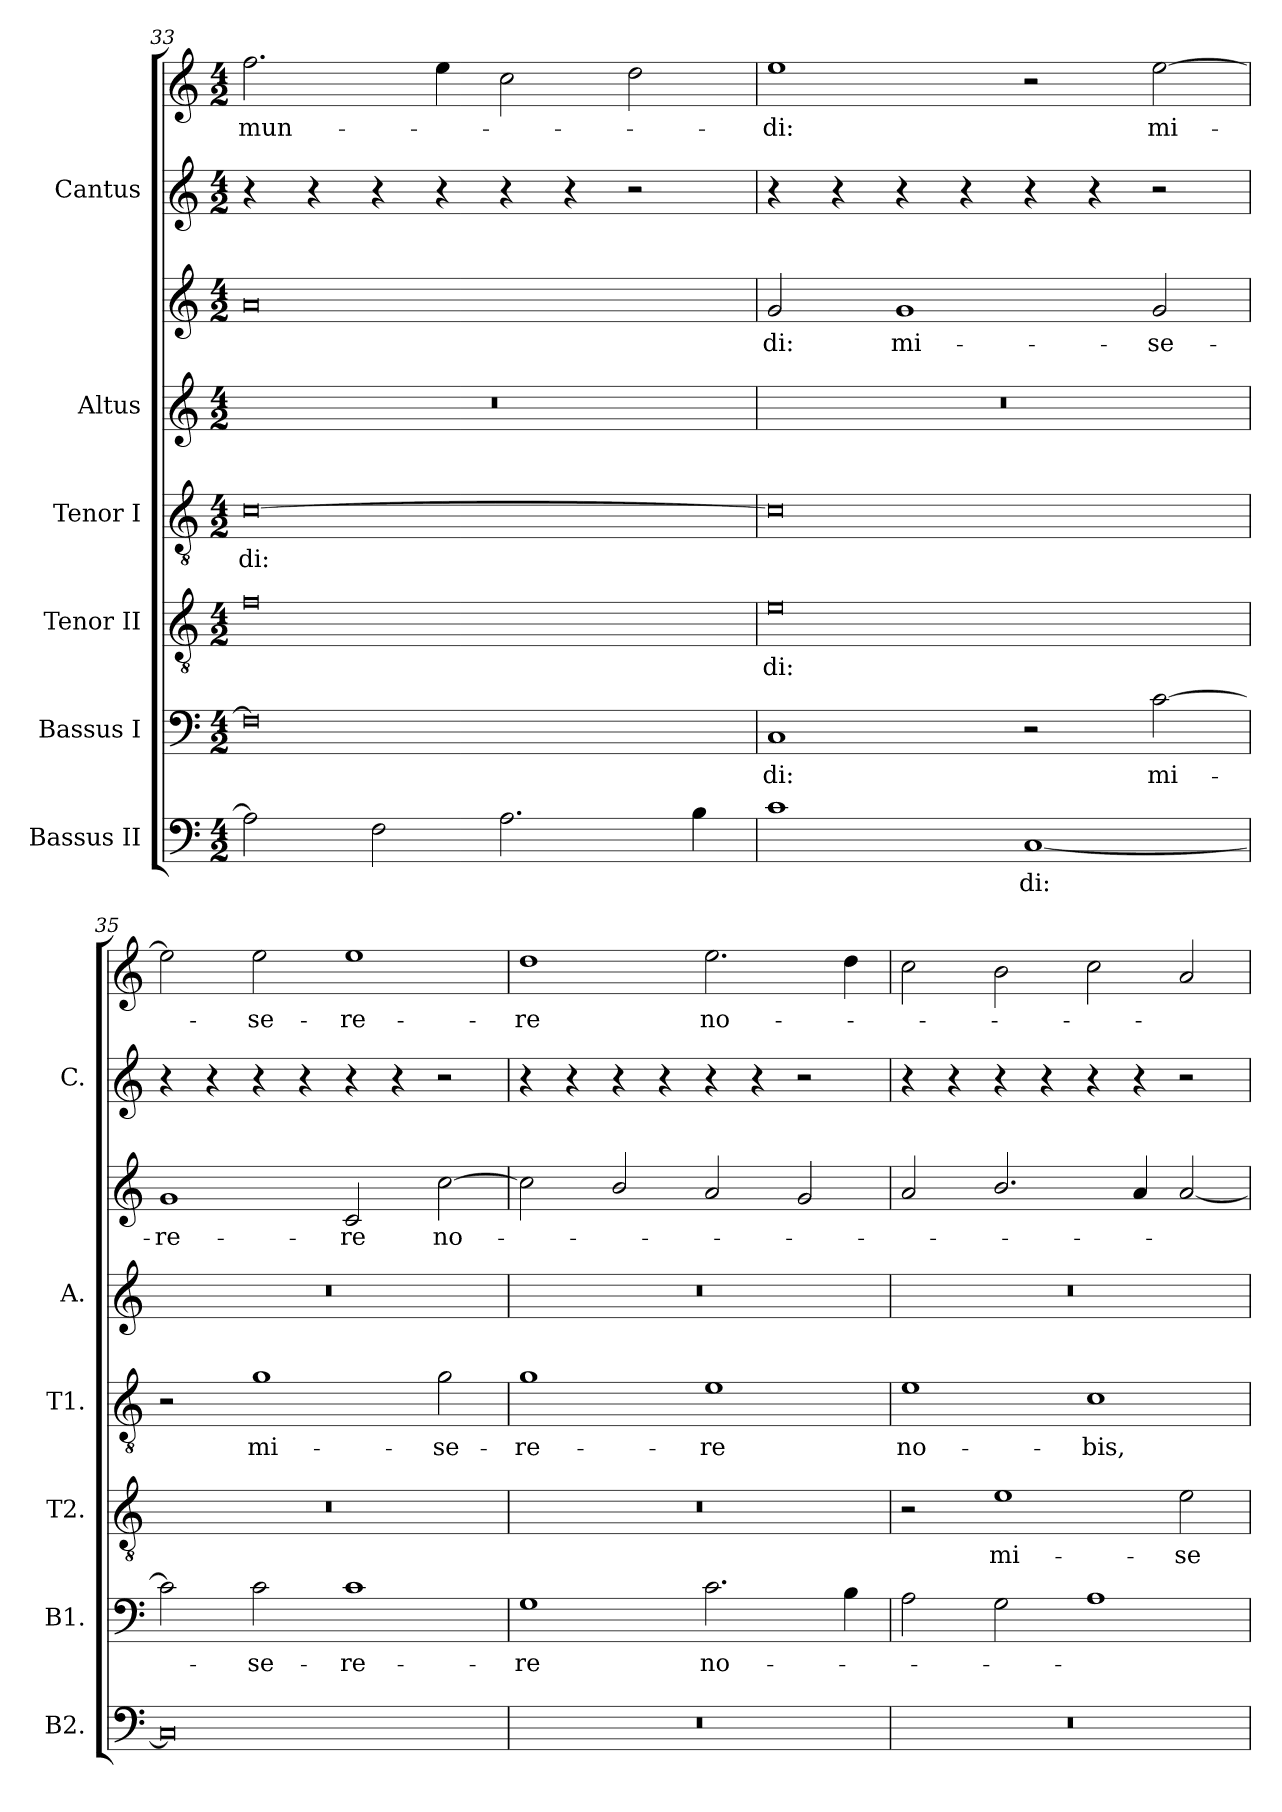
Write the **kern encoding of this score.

**kern	**text	**kern	**text	**kern	**text	**kern	**text	**kern	**kern	**text	**kern	**kern	**text
*part6	*part6	*part5	*part5	*part4	*part4	*part3	*part3	*part2	*part2	*part2	*part1	*part1	*part1
*staff8	*staff8	*staff7	*staff7	*staff6	*staff6	*staff5	*staff5	*staff4	*staff3	*staff3	*staff2	*staff1	*staff1
*I"Bassus II	*	*I"Bassus I	*	*I"Tenor II	*	*I"Tenor I	*	*I"Altus	*	*	*I"Cantus	*	*
*I'B2.	*	*I'B1.	*	*I'T2.	*	*I'T1.	*	*I'A.	*	*	*I'C.	*	*
*clefF4	*	*clefF4	*	*clefGv2	*	*clefGv2	*	*clefG2	*clefG2	*	*clefG2	*clefG2	*
*	*	*	*	*ITrd7c12	*	*ITrd7c12	*	*	*	*	*	*	*
*k[]	*	*k[]	*	*k[]	*	*k[]	*	*k[]	*k[]	*	*k[]	*k[]	*
*C:	*	*C:	*	*C:	*	*C:	*	*C:	*C:	*	*C:	*C:	*
*M4/2	*	*M4/2	*	*M4/2	*	*M4/2	*	*M4/2	*M4/2	*	*M4/2	*M4/2	*
=33	=33	=33	=33	=33	=33	=33	=33	=33	=33	=33	=33	=33	=33
!	!	!	!	!	!	!	!LO:LY:b:color=#000000	!LO:N:vis=1	!	!	!	!	!
!	!	!	!	!	!	!	!	!	!	!	!	!	!LO:LY:b:color=#000000
2Ai\]	.	0Fi]	.	0Fi	.	[0Ci	-di:	0r	0ai	.	4r	2.ffi\	mun-
.	.	.	.	.	.	.	.	.	.	.	4r	.	.
2Fi\	.	.	.	.	.	.	.	.	.	.	4r	.	.
.	.	.	.	.	.	.	.	.	.	.	4r	4eei\	.
2.Ai\	.	.	.	.	.	.	.	.	.	.	4r	2cci\	.
.	.	.	.	.	.	.	.	.	.	.	4r	.	.
.	.	.	.	.	.	.	.	.	.	.	2r	2ddi\	.
4Bi\	.	.	.	.	.	.	.	.	.	.	.	.	.
=34	=34	=34	=34	=34	=34	=34	=34	=34	=34	=34	=34	=34	=34
!	!	!	!LO:LY:b:color=#000000	!	!	!	!	!	!	!	!	!	!
!	!	!	!	!	!LO:LY:b:color=#000000	!	!	!LO:N:vis=1	!	!	!	!	!
!	!	!	!	!	!	!	!	!	!	!LO:LY:b:color=#000000	!	!	!
!	!	!	!	!	!	!	!	!	!	!	!	!	!LO:LY:b:color=#000000
1ci	.	1Ci	-di:	0Ei	-di:	0Ci]	.	0r	2gi/	-di:	4r	1eei	-di:
.	.	.	.	.	.	.	.	.	.	.	4r	.	.
!	!	!	!	!	!	!	!	!	!	!LO:LY:b:color=#000000	!	!	!
.	.	.	.	.	.	.	.	.	1gi	mi-	4r	.	.
.	.	.	.	.	.	.	.	.	.	.	4r	.	.
!	!LO:LY:b:color=#000000	!	!	!	!	!	!	!	!	!	!	!	!
[1Ci	-di:	2r	.	.	.	.	.	.	.	.	4r	2r	.
.	.	.	.	.	.	.	.	.	.	.	4r	.	.
!	!	!	!LO:LY:b:color=#000000	!	!	!	!	!	!	!	!	!	!
!	!	!	!	!	!	!	!	!	!	!LO:LY:b:color=#000000	!	!	!
!	!	!	!	!	!	!	!	!	!	!	!	!	!LO:LY:b:color=#000000
.	.	[2ci\	mi-	.	.	.	.	.	2gi/	-se-	2r	[2eei\	mi-
=35	=35	=35	=35	=35	=35	=35	=35	=35	=35	=35	=35	=35	=35
!	!	!	!	!LO:N:vis=1	!	!	!	!LO:N:vis=1	!	!	!	!	!
!	!	!	!	!	!	!	!	!	!	!LO:LY:b:color=#000000	!	!	!
0Ci]	.	2ci\]	.	0r	.	2r	.	0r	1gi	-re-	4r	2eei\]	.
.	.	.	.	.	.	.	.	.	.	.	4r	.	.
!	!	!	!LO:LY:b:color=#000000	!	!	!	!	!	!	!	!	!	!
!	!	!	!	!	!	!	!LO:LY:b:color=#000000	!	!	!	!	!	!
!	!	!	!	!	!	!	!	!	!	!	!	!	!LO:LY:b:color=#000000
.	.	2ci\	-se-	.	.	1Gi	mi-	.	.	.	4r	2eei\	-se-
.	.	.	.	.	.	.	.	.	.	.	4r	.	.
!	!	!	!LO:LY:b:color=#000000	!	!	!	!	!	!	!	!	!	!
!	!	!	!	!	!	!	!	!	!	!LO:LY:b:color=#000000	!	!	!
!	!	!	!	!	!	!	!	!	!	!	!	!	!LO:LY:b:color=#000000
.	.	1ci	-re-	.	.	.	.	.	2ci/	-re	4r	1eei	-re-
.	.	.	.	.	.	.	.	.	.	.	4r	.	.
!	!	!	!	!	!	!	!LO:LY:b:color=#000000	!	!	!	!	!	!
!	!	!	!	!	!	!	!	!	!	!LO:LY:b:color=#000000	!	!	!
.	.	.	.	.	.	2Gi\	-se-	.	[2cci\	no-	2r	.	.
=36	=36	=36	=36	=36	=36	=36	=36	=36	=36	=36	=36	=36	=36
!LO:N:vis=1	!	!	!	!	!	!	!	!	!	!	!	!	!
!	!	!	!LO:LY:b:color=#000000	!LO:N:vis=1	!	!	!	!	!	!	!	!	!
!	!	!	!	!	!	!	!LO:LY:b:color=#000000	!LO:N:vis=1	!	!	!	!	!
!	!	!	!	!	!	!	!	!	!	!	!	!	!LO:LY:b:color=#000000
0r	.	1Gi	-re	0r	.	1Gi	-re-	0r	2cci\]	.	4r	1ddi	-re
.	.	.	.	.	.	.	.	.	.	.	4r	.	.
.	.	.	.	.	.	.	.	.	2bi/	.	4r	.	.
.	.	.	.	.	.	.	.	.	.	.	4r	.	.
!	!	!	!LO:LY:b:color=#000000	!	!	!	!	!	!	!	!	!	!
!	!	!	!	!	!	!	!LO:LY:b:color=#000000	!	!	!	!	!	!
!	!	!	!	!	!	!	!	!	!	!	!	!	!LO:LY:b:color=#000000
.	.	2.ci\	no-	.	.	1Ei	-re	.	2ai/	.	4r	2.eei\	no-
.	.	.	.	.	.	.	.	.	.	.	4r	.	.
.	.	.	.	.	.	.	.	.	2gi/	.	2r	.	.
.	.	4Bi\	.	.	.	.	.	.	.	.	.	4ddi\	.
!!LO:PB:g=z
=37	=37	=37	=37	=37	=37	=37	=37	=37	=37	=37	=37	=37	=37
!LO:N:vis=1	!	!	!	!	!	!	!	!	!	!	!	!	!
!	!	!	!	!	!	!	!LO:LY:b:color=#000000	!LO:N:vis=1	!	!	!	!	!
0r	.	2Ai\	.	2r	.	1Ei	no-	0r	2ai/	.	4r	2cci\	.
.	.	.	.	.	.	.	.	.	.	.	4r	.	.
!	!	!	!	!	!LO:LY:b:color=#000000	!	!	!	!	!	!	!	!
.	.	2Gi\	.	1Ei	mi-	.	.	.	2.bi/	.	4r	2bi\	.
.	.	.	.	.	.	.	.	.	.	.	4r	.	.
!	!	!	!	!	!	!	!LO:LY:b:color=#000000	!	!	!	!	!	!
.	.	1Ai	.	.	.	1Ci	-bis,	.	.	.	4r	2cci\	.
.	.	.	.	.	.	.	.	.	4ai/	.	4r	.	.
!	!	!	!	!	!LO:LY:b:color=#000000	!	!	!	!	!	!	!	!
.	.	.	.	2Ei\	-se-	.	.	.	[2ai/	.	2r	2ai/	.
=	=	=	=	=	=	=	=	=	=	=	=	=	=
*-	*-	*-	*-	*-	*-	*-	*-	*-	*-	*-	*-	*-	*-
